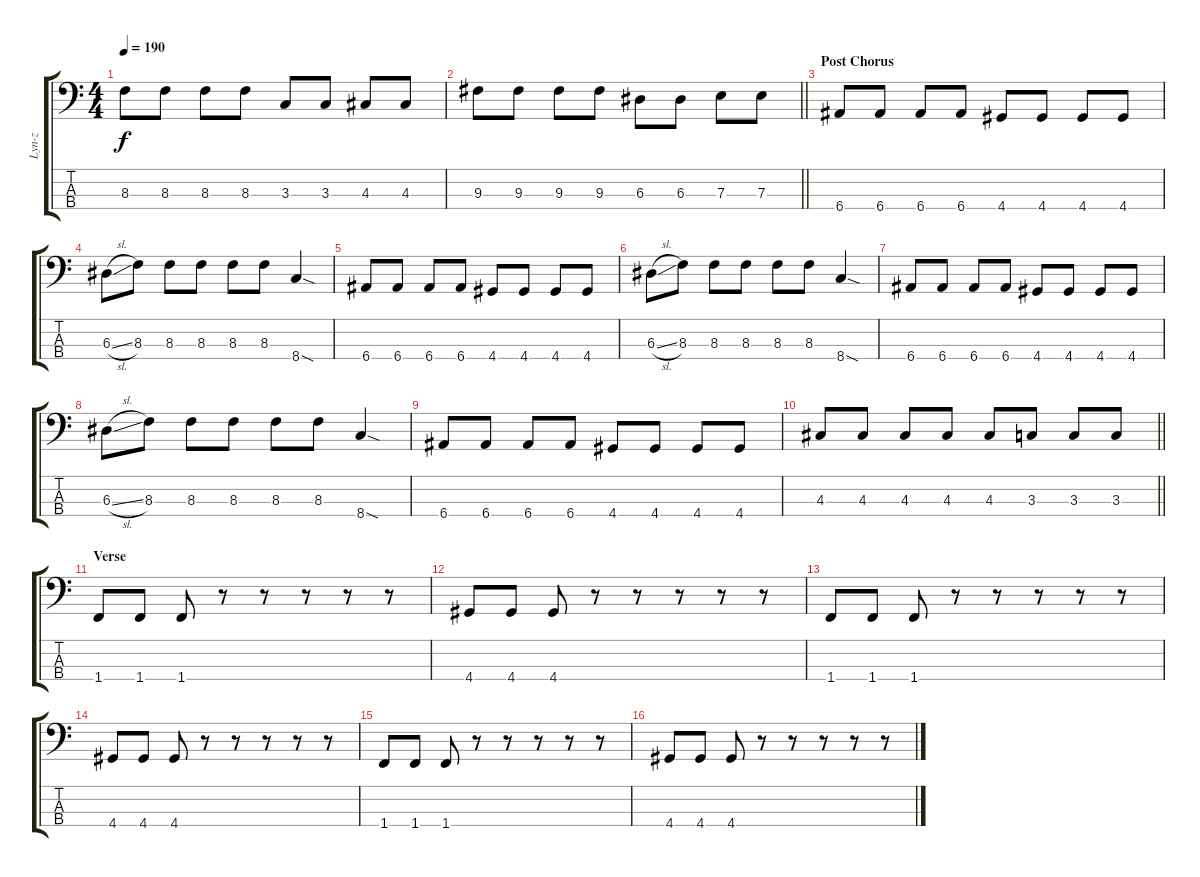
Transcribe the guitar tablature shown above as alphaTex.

\track ("Lyn-z" "Lyn-z") {instrument synthbass2}
\staff {score tabs}
\tuning (G2 D2 A1 E1) {hide}
\ts (4 4)
\tempo 190
\clef f4
\ks c
8.3.8{dy f} 8.3.8 8.3.8 8.3.8 3.3.8 3.3.8 4.3.8 4.3.8 |
\barLineRight lightlight
9.3.8 9.3.8 9.3.8 9.3.8 6.3.8 6.3.8 7.3.8 7.3.8 |
\section ("" "Post Chorus")
6.4.8 6.4.8 6.4.8 6.4.8 4.4.8 4.4.8 4.4.8 4.4.8 |
6.3{sl}.8 8.3.8 8.3.8 8.3.8 8.3.8 8.3.8 8.4{sod}.4 |
6.4.8 6.4.8 6.4.8 6.4.8 4.4.8 4.4.8 4.4.8 4.4.8 |
6.3{sl}.8 8.3.8 8.3.8 8.3.8 8.3.8 8.3.8 8.4{sod}.4 |
6.4.8 6.4.8 6.4.8 6.4.8 4.4.8 4.4.8 4.4.8 4.4.8 |
6.3{sl}.8 8.3.8 8.3.8 8.3.8 8.3.8 8.3.8 8.4{sod}.4 |
6.4.8 6.4.8 6.4.8 6.4.8 4.4.8 4.4.8 4.4.8 4.4.8 |
\barLineRight lightlight
4.3.8 4.3.8 4.3.8 4.3.8 4.3.8 3.3.8 3.3.8 3.3.8 |
\section ("" "Verse")
1.4.8 1.4.8 1.4.8 r.8 r.8 r.8 r.8 r.8 |
4.4.8 4.4.8 4.4.8 r.8 r.8 r.8 r.8 r.8 |
1.4.8 1.4.8 1.4.8 r.8 r.8 r.8 r.8 r.8 |
4.4.8 4.4.8 4.4.8 r.8 r.8 r.8 r.8 r.8 |
1.4.8 1.4.8 1.4.8 r.8 r.8 r.8 r.8 r.8 |
4.4.8 4.4.8 4.4.8 r.8 r.8 r.8 r.8 r.8
